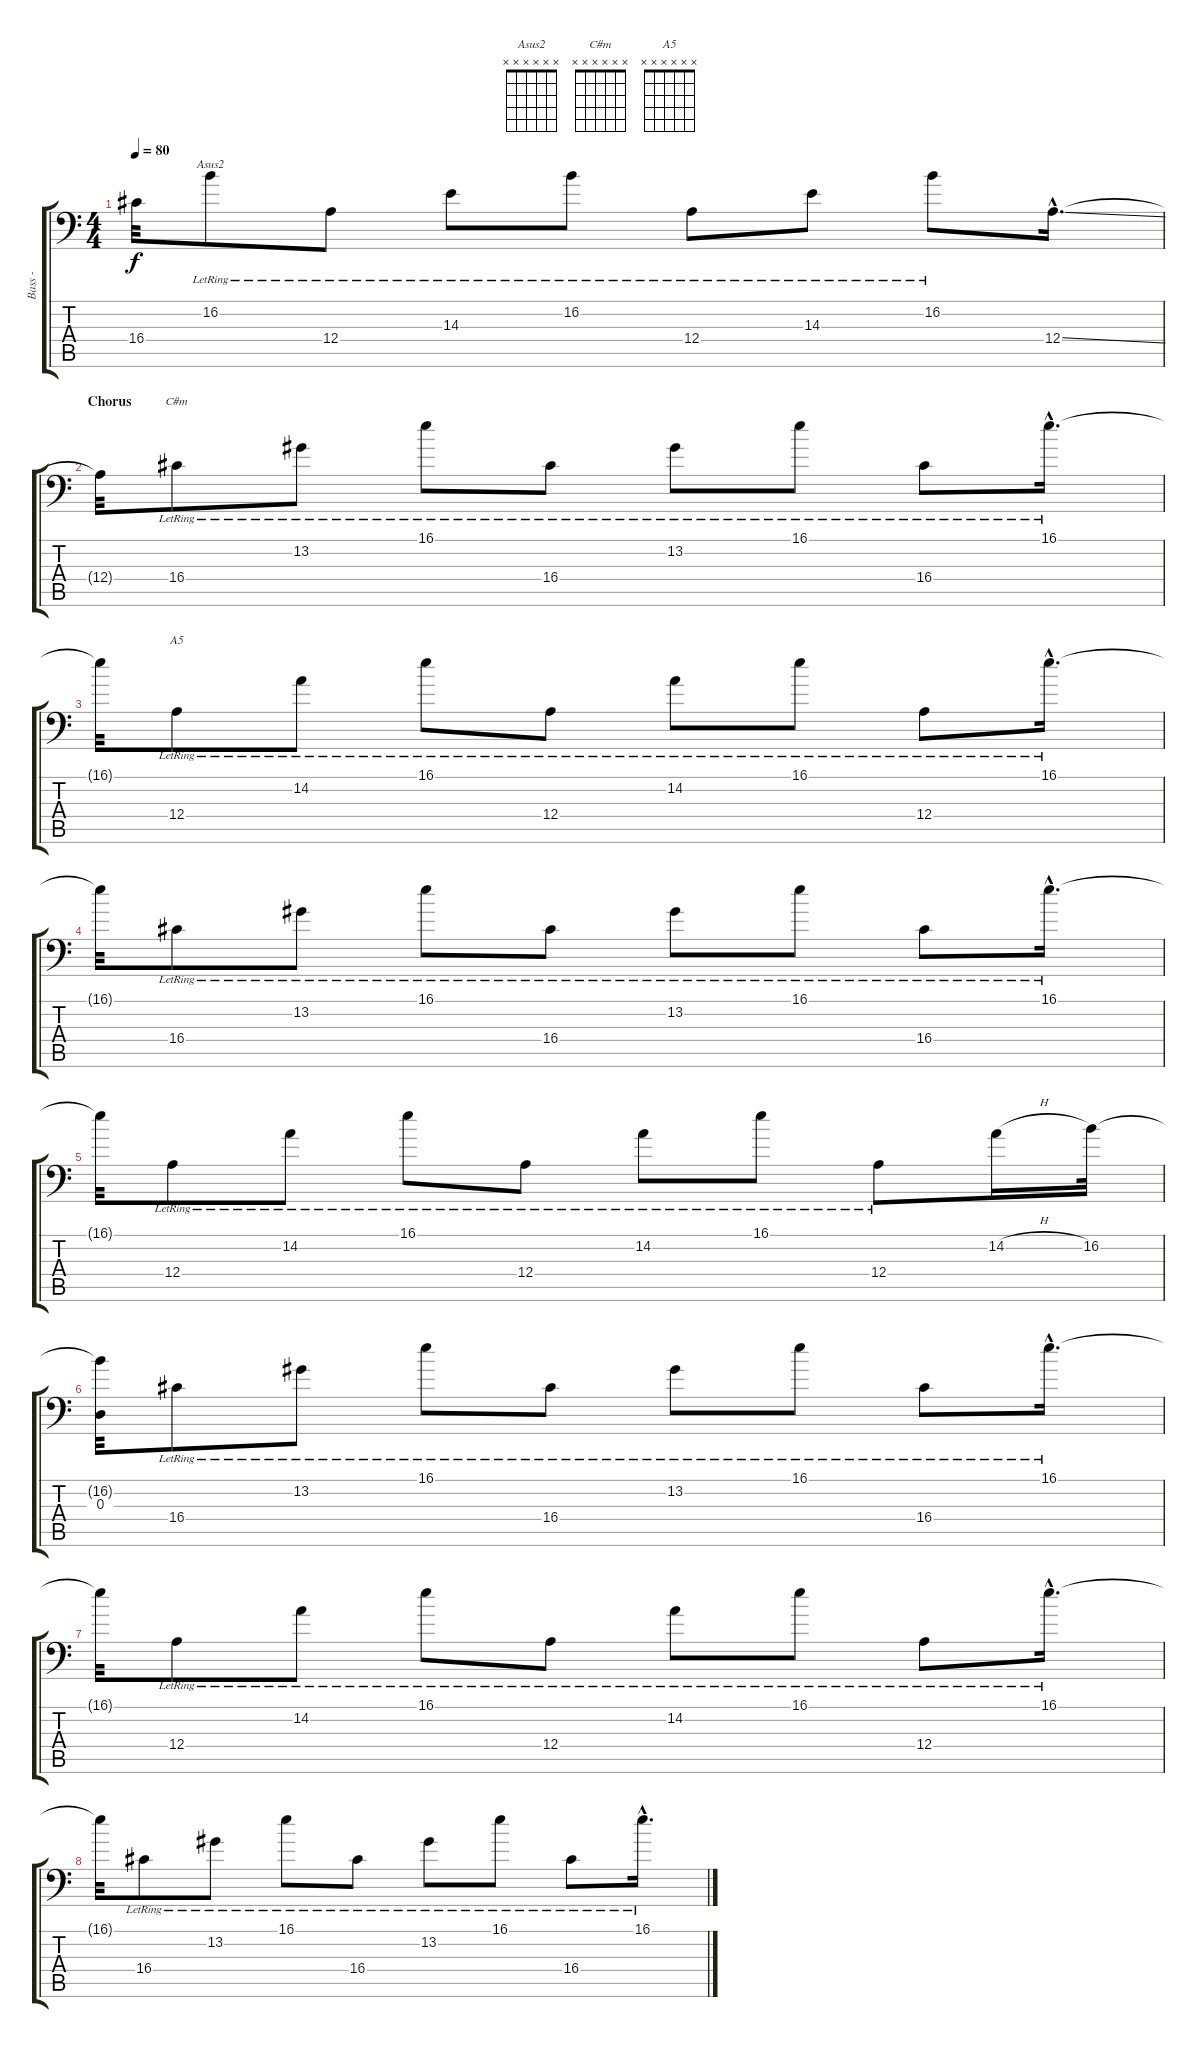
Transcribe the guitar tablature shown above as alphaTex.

\track ("   Bass - FX" "   Bass - ") {instrument electricbassfinger}
\staff {score tabs}
\tuning (C3 G2 D2 A1 E1 B0) {hide}
\chord ("Asus2" x x x x x x)
\chord ("C#m" x x x x x x)
\chord ("A5" x x x x x x)
\ts (4 4)
\tempo 80
\clef f4
\ks c
16.4{t}.32{dy f} 16.2{lr}.8{ch "Asus2" balance 8} 12.4{lr}.8 14.3{lr}.8 16.2{lr}.8 12.4{lr}.8 14.3{lr}.8 16.2{lr}.8 12.4{ss hac}.16{d} |
\section ("" "Chorus")
12.4{t}.32 16.4{lr}.8{ch "C#m" balance 10} 13.2{lr}.8 16.1{lr}.8 16.4{lr}.8 13.2{lr}.8 16.1{lr}.8 16.4{lr}.8 16.1{hac lr}.16{d} |
16.1{t}.32 12.4{lr}.8{ch "A5"} 14.2{lr}.8 16.1{lr}.8 12.4{lr}.8 14.2{lr}.8 16.1{lr}.8 12.4{lr}.8 16.1{hac lr}.16{d} |
16.1{t}.32 16.4{lr}.8 13.2{lr}.8 16.1{lr}.8 16.4{lr}.8 13.2{lr}.8 16.1{lr}.8 16.4{lr}.8 16.1{hac lr}.16{d} |
16.1{t}.32 12.4{lr}.8 14.2{lr}.8 16.1{lr}.8 12.4{lr}.8 14.2{lr}.8 16.1{lr}.8 12.4{lr}.8 14.2{h}.16 16.2.32 |
(16.2{t} 0.3).32 16.4{lr}.8 13.2{lr}.8 16.1{lr}.8 16.4{lr}.8 13.2{lr}.8 16.1{lr}.8 16.4{lr}.8 16.1{hac lr}.16{d} |
16.1{t}.32 12.4{lr}.8 14.2{lr}.8 16.1{lr}.8 12.4{lr}.8 14.2{lr}.8 16.1{lr}.8 12.4{lr}.8 16.1{hac lr}.16{d} |
16.1{t}.32 16.4{lr}.8 13.2{lr}.8 16.1{lr}.8 16.4{lr}.8 13.2{lr}.8 16.1{lr}.8 16.4{lr}.8 16.1{hac lr}.16{d}
